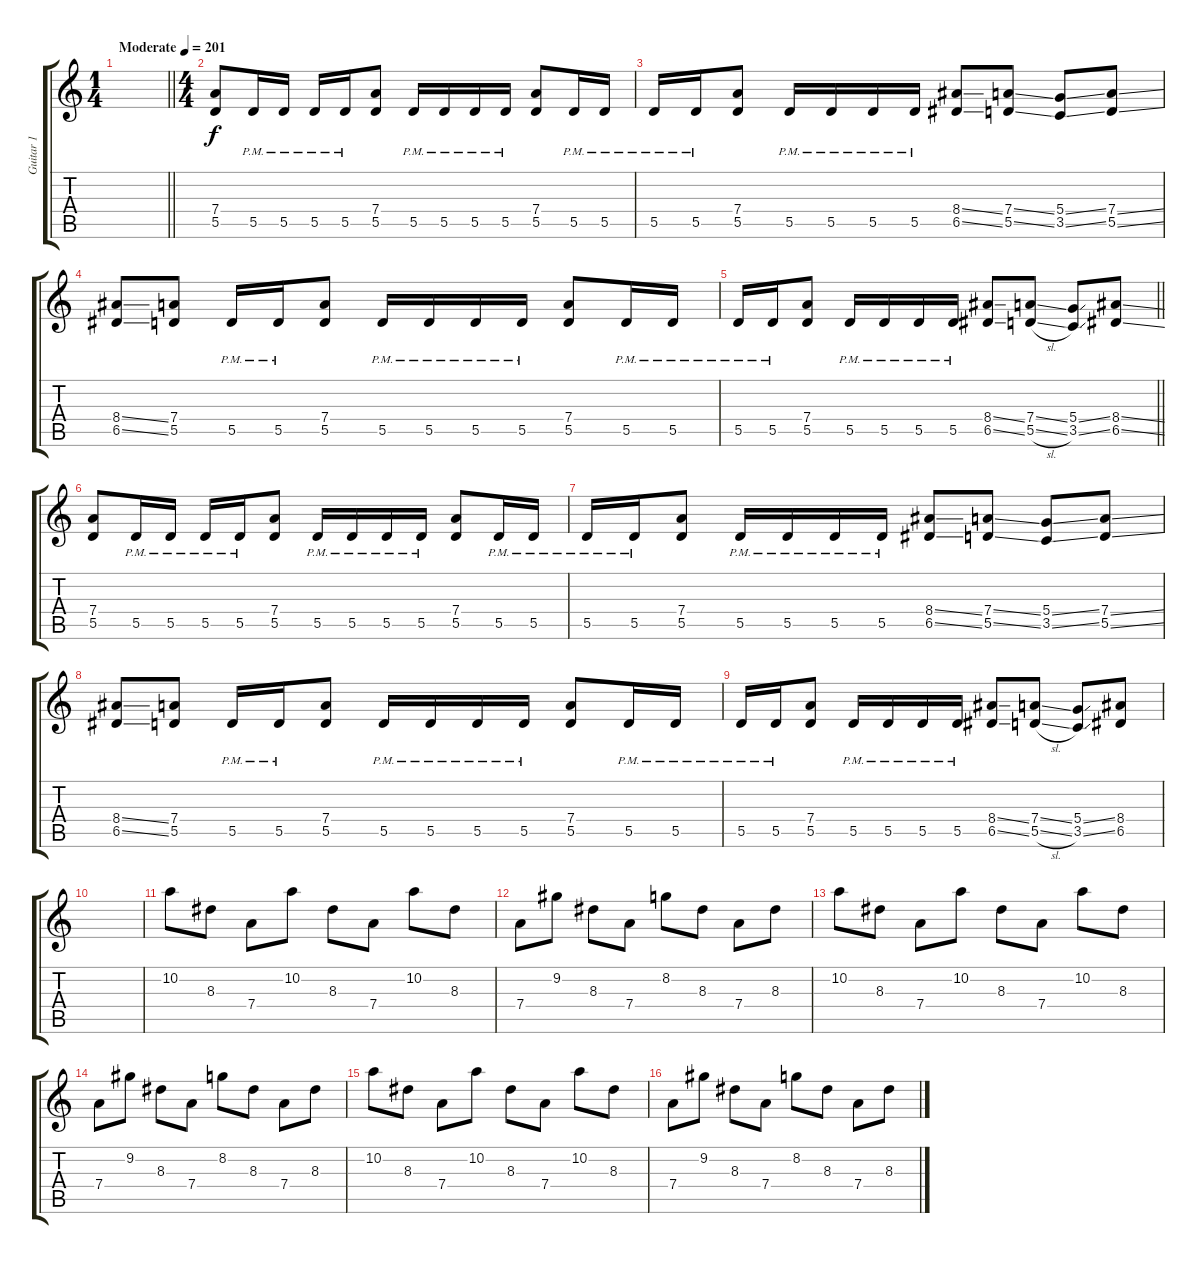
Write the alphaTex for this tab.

\track ("Guitar 1" "Guitar 1") {instrument distortionguitar}
\staff {score tabs}
\tuning (E4 B3 G3 D3 A2 D2) {hide}
\ts (1 4)
\tempo (201 "Moderate")
\clef g2
\barLineRight lightlight
\ks c
|
\ts (4 4)
(7.4 5.5).8 5.5{pm}.16 5.5{pm}.16 5.5{pm}.16 5.5{pm}.16 (7.4 5.5).8 5.5{pm}.16 5.5{pm}.16 5.5{pm}.16 5.5{pm}.16 (7.4 5.5).8 5.5{pm}.16 5.5{pm}.16 |
5.5{pm}.16 5.5{pm}.16 (7.4 5.5).8 5.5{pm}.16 5.5{pm}.16 5.5{pm}.16 5.5{pm}.16 (8.4{ss} 6.5{ss}).8 (7.4{ss} 5.5{ss}).8 (5.4{ss} 3.5{ss}).8 (7.4{ss} 5.5{ss}).8 |
(8.4{ss} 6.5{ss}).8 (7.4 5.5).8 5.5{pm}.16 5.5{pm}.16 (7.4 5.5).8 5.5{pm}.16 5.5{pm}.16 5.5{pm}.16 5.5{pm}.16 (7.4 5.5).8 5.5{pm}.16 5.5{pm}.16 |
\barLineRight lightlight
5.5{pm}.16 5.5{pm}.16 (7.4 5.5).8 5.5{pm}.16 5.5{pm}.16 5.5{pm}.16 5.5{pm}.16 (8.4{ss} 6.5{ss}).8 (7.4{ss} 5.5{sl}).8 (5.4{ss} 3.5{ss}).8 (8.4{ss} 6.5{ss}).8 |
(7.4 5.5).8 5.5{pm}.16 5.5{pm}.16 5.5{pm}.16 5.5{pm}.16 (7.4 5.5).8 5.5{pm}.16 5.5{pm}.16 5.5{pm}.16 5.5{pm}.16 (7.4 5.5).8 5.5{pm}.16 5.5{pm}.16 |
5.5{pm}.16 5.5{pm}.16 (7.4 5.5).8 5.5{pm}.16 5.5{pm}.16 5.5{pm}.16 5.5{pm}.16 (8.4{ss} 6.5{ss}).8 (7.4{ss} 5.5{ss}).8 (5.4{ss} 3.5{ss}).8 (7.4{ss} 5.5{ss}).8 |
(8.4{ss} 6.5{ss}).8 (7.4 5.5).8 5.5{pm}.16 5.5{pm}.16 (7.4 5.5).8 5.5{pm}.16 5.5{pm}.16 5.5{pm}.16 5.5{pm}.16 (7.4 5.5).8 5.5{pm}.16 5.5{pm}.16 |
5.5{pm}.16 5.5{pm}.16 (7.4 5.5).8 5.5{pm}.16 5.5{pm}.16 5.5{pm}.16 5.5{pm}.16 (8.4{ss} 6.5{ss}).8 (7.4{ss} 5.5{sl}).8 (5.4{ss} 3.5{ss}).8 (8.4 6.5).8 |
|
10.2.8 8.3.8 7.4.8 10.2.8 8.3.8 7.4.8 10.2.8 8.3.8 |
7.4.8 9.2.8 8.3.8 7.4.8 8.2.8 8.3.8 7.4.8 8.3.8 |
10.2.8 8.3.8 7.4.8 10.2.8 8.3.8 7.4.8 10.2.8 8.3.8 |
7.4.8 9.2.8 8.3.8 7.4.8 8.2.8 8.3.8 7.4.8 8.3.8 |
10.2.8 8.3.8 7.4.8 10.2.8 8.3.8 7.4.8 10.2.8 8.3.8 |
7.4.8 9.2.8 8.3.8 7.4.8 8.2.8 8.3.8 7.4.8 8.3.8
